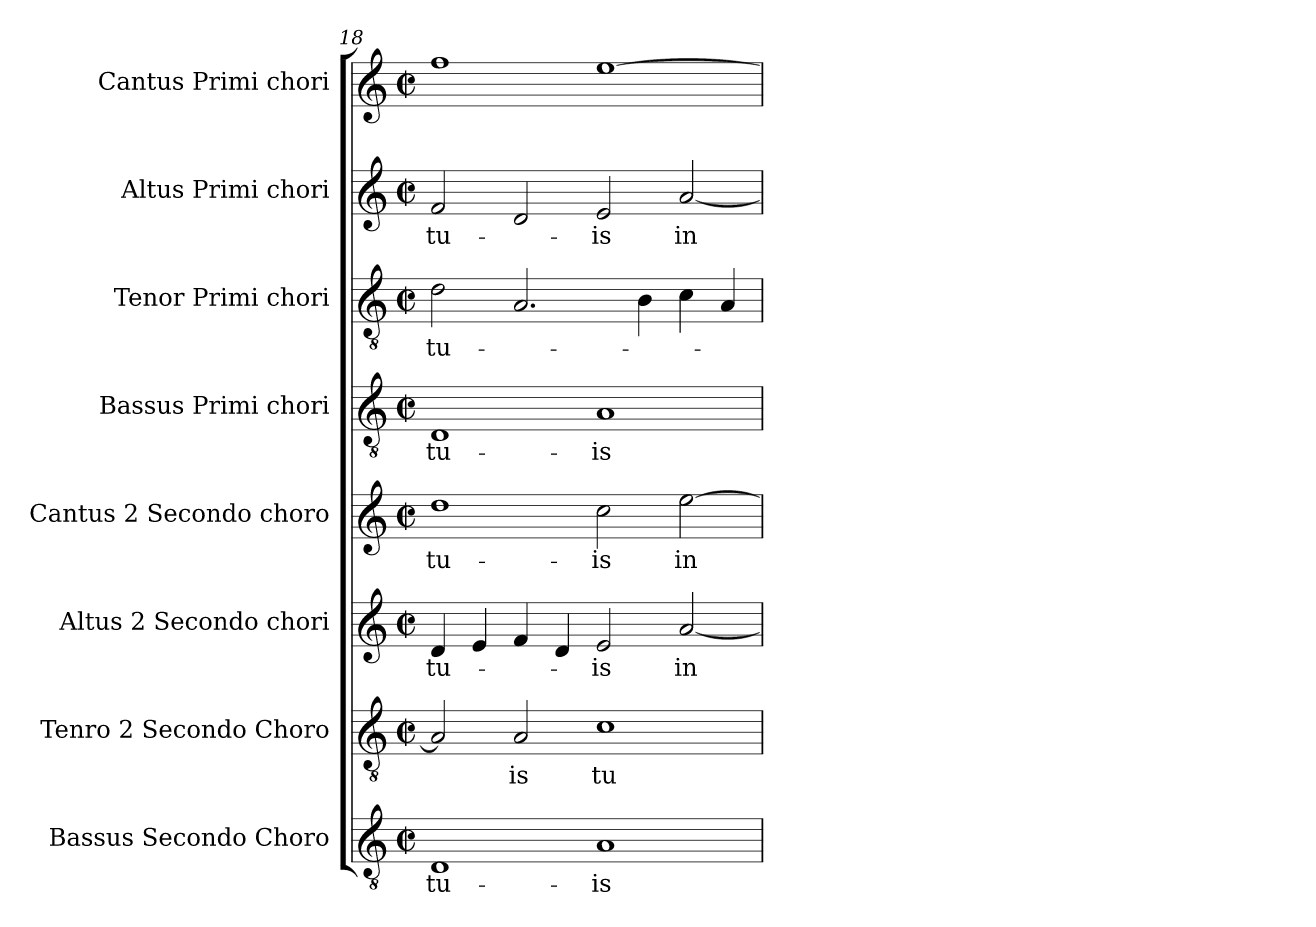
**kern	**text	**kern	**text	**kern	**text	**kern	**text	**kern	**text	**kern	**text	**kern	**text	**kern
*part8	*part8	*part7	*part7	*part6	*part6	*part5	*part5	*part4	*part4	*part3	*part3	*part2	*part2	*part1
*staff8	*staff8	*staff7	*staff7	*staff6	*staff6	*staff5	*staff5	*staff4	*staff4	*staff3	*staff3	*staff2	*staff2	*staff1
*I"Bassus  Secondo Choro	*	*I"Tenro 2  Secondo Choro	*	*I"Altus 2  Secondo chori	*	*I"Cantus 2  Secondo choro	*	*I"Bassus  Primi chori	*	*I"Tenor  Primi chori	*	*I"Altus  Primi chori	*	*I"Cantus  Primi chori
*I'Ch	*	*I'Ch	*	*I'Ch	*	*I'Ch	*	*I'Ch	*	*I'Ch	*	*I'Ch	*	*I'Ch
*clefGv2	*	*clefGv2	*	*clefG2	*	*clefG2	*	*clefGv2	*	*clefGv2	*	*clefG2	*	*clefG2
*M2/2	*	*M2/2	*	*M2/2	*	*M2/2	*	*M2/2	*	*M2/2	*	*M2/2	*	*M2/2
*met(c|)	*	*met(c|)	*	*met(c|)	*	*met(c|)	*	*met(c|)	*	*met(c|)	*	*met(c|)	*	*met(c|)
=18	=18	=18	=18	=18	=18	=18	=18	=18	=18	=18	=18	=18	=18	=18
!	!LO:LY:b:cj	!	!	!	!LO:LY:b:cj	!	!LO:LY:b:cj	!	!LO:LY:b:cj	!	!LO:LY:b:cj	!	!LO:LY:b:cj	!
1D	tu-	2A/]	.	4d/	tu-	1dd	tu-	1D	tu-	2d\	tu-	2f/	tu-	1ff
.	.	.	.	4e/	.	.	.	.	.	.	.	.	.	.
!	!	!	!LO:LY:b:cj	!	!	!	!	!	!	!	!	!	!	!
.	.	2A/	-is	4f/	.	.	.	.	.	2.A/	.	2d/	.	.
.	.	.	.	4d/	.	.	.	.	.	.	.	.	.	.
!	!LO:LY:b:rj	!	!LO:LY:b:cj	!	!LO:LY:b:cj	!	!LO:LY:b:cj	!	!LO:LY:b:rj	!	!	!	!LO:LY:b:cj	!
1A	-is	1c	tu-	2e/	-is	2cc\	-is	1A	-is	.	.	2e/	-is	[>1ee
.	.	.	.	.	.	.	.	.	.	4B\	.	.	.	.
!	!	!	!	!	!LO:LY:b:cj	!	!LO:LY:b:cj	!	!	!	!	!	!LO:LY:b:cj	!
.	.	.	.	[>2a/	in	[>2ee\	in	.	.	4c\	.	[>2a/	in	.
.	.	.	.	.	.	.	.	.	.	4A/	.	.	.	.
=	=	=	=	=	=	=	=	=	=	=	=	=	=	=
*-	*-	*-	*-	*-	*-	*-	*-	*-	*-	*-	*-	*-	*-	*-
